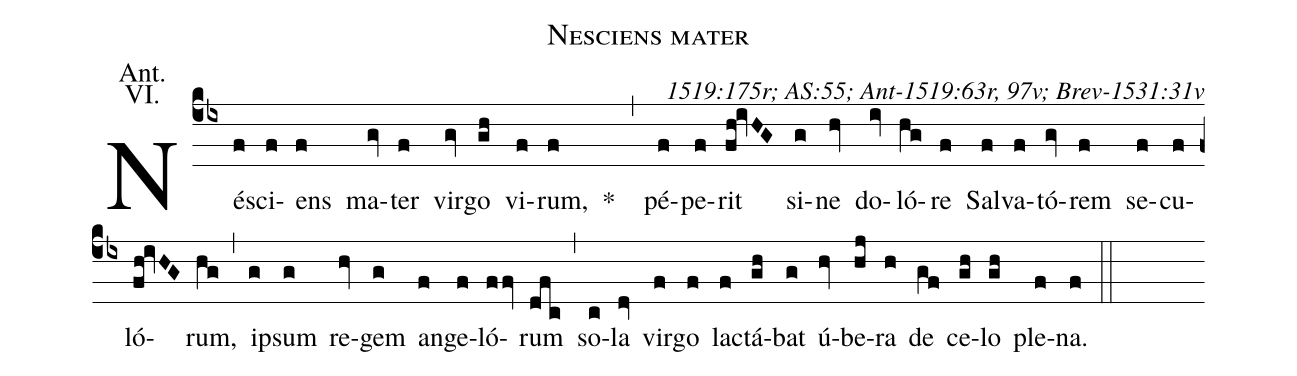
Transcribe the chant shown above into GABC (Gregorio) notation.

name: Nesciens mater;
commentary: 1519:175r; AS:55; Ant-1519:63r, 97v; Brev-1531:31v;
annotation: Ant.;
annotation: VI.;
%%
(cb4) Né(f)sci(f)ens(f) ma(gv)ter(f) vir(gv)go(gh) vi(f)rum,(f) *() (,) pé(f)pe(f)rit(fh!ivHG) si(g)ne(hv) do(iv)ló(hg)re(f) Sal(f)va(f)tó(gv)rem(f) se(f)cu(f)ló(fh!ivHG)rum,(hg) (,) i(g)psum(g) re(hv)gem(g) an(f)ge(f)ló(ffv)rum(dfc) (,) so(c)la(dv) vir(f)go(f) la(f)ctá(gh)bat(g) ú(hv)be(hj)ra(h) de(gf) ce(gh)lo(gh) ple(f)na.(f) (::)
